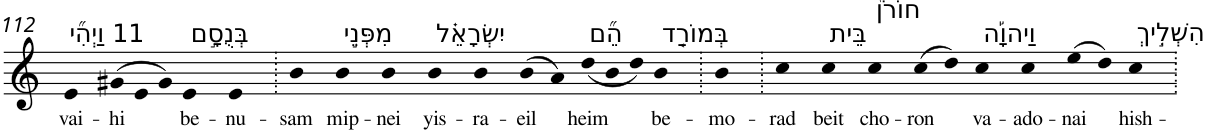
**kern	**text
*part1	*part1
*staff1	*staff1
*I"Piano	*
*I'Pno	*
!!LO:PB:g=z
*clefG2	*
*k[]	*
=112	=112
!LO:TX:a:t=11 וַיְהִ֞י	!
!	!LO:LY:b
4e	vai-
*Xtuplet	*
!	!LO:LY:b
(>12g#X	-hi
12e	.
12g#)	.
!LO:TX:a:t=בְּנֻסָ֣ם	!
!	!LO:LY:b
4e	be-
!	!LO:LY:b
4e	-nu-
=113.	=113.
!	!LO:LY:b
4b	-sam
!LO:TX:a:t=מִפְּנֵ֣י	!
!	!LO:LY:b
4b	mip-
!	!LO:LY:b
4b	-nei
!LO:TX:a:t=יִשְׂרָאֵ֗ל	!
!	!LO:LY:b
4b	yis-
!	!LO:LY:b
4b	-ra-
!	!LO:LY:b
(>8b	-eil
8a)	.
!LO:TX:a:t=הֵ֞ם	!
!	!LO:LY:b
(<12dd	heim
12b	.
12dd)	.
!LO:TX:a:t=בְּמוֹרַ֤ד	!
!	!LO:LY:b
4b	be-
=114.	=114.
!	!LO:LY:b
4b	-mo-
=115.	=115.
!	!LO:LY:b
4cc	-rad
!LO:TX:a:t=בֵּית	!
!	!LO:LY:b
4cc	beit
!LO:TX:a:t=חוֹרֹן֙	!
!	!LO:LY:b
4cc	cho-
!	!LO:LY:b
(>8cc	-ron
8dd)	.
!LO:TX:a:t=וַיהוָ֡ה	!
!	!LO:LY:b
4cc	va-
!	!LO:LY:b
4cc	-ado-
!	!LO:LY:b
(>8ee	-nai
8dd)	.
!LO:TX:a:t=הִשְׁלִ֣יךְ	!
!	!LO:LY:b
4cc	hish-
=.	=.
*-	*-
